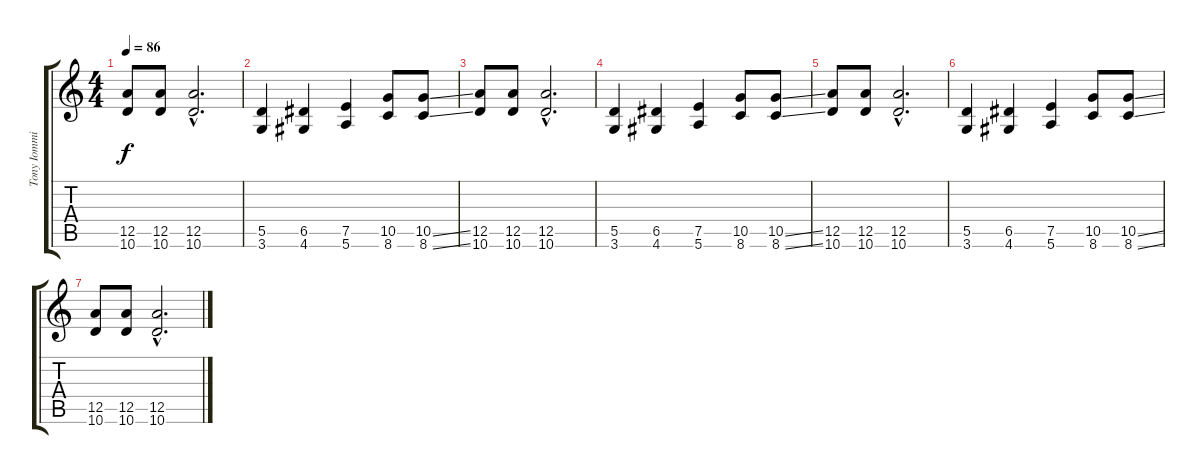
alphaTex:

\track ("Tony Iommi" "Tony Iommi") {instrument electricguitarclean}
\staff {score tabs}
\tuning (E4 B3 G3 D3 A2 E2) {hide}
\ts (4 4)
\tempo 86
\clef g2
\ks c
(12.5 10.6).8{dy f} (12.5 10.6).8 (12.5{hac} 10.6{hac}).2{d} |
(5.5 3.6).4 (6.5 4.6).4 (7.5 5.6).4 (10.5 8.6).8 (10.5{ss} 8.6{ss}).8 |
(12.5 10.6).8 (12.5 10.6).8 (12.5{hac} 10.6{hac}).2{d} |
(5.5 3.6).4{volume 16 instrument distortionguitar} (6.5 4.6).4 (7.5 5.6).4 (10.5 8.6).8 (10.5{ss} 8.6{ss}).8 |
(12.5 10.6).8 (12.5 10.6).8 (12.5{hac} 10.6{hac}).2{d} |
(5.5 3.6).4 (6.5 4.6).4 (7.5 5.6).4 (10.5 8.6).8 (10.5{ss} 8.6{ss}).8 |
(12.5 10.6).8 (12.5 10.6).8 (12.5{hac} 10.6{hac}).2{d}
